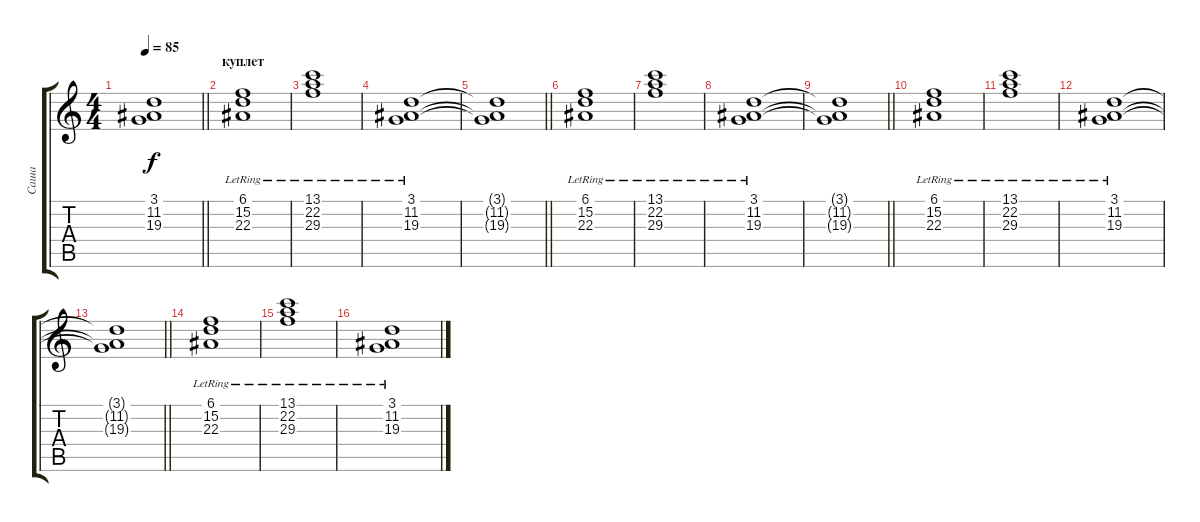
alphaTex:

\track ("Саша" "Саша") {instrument stringensemble1}
\staff {score tabs}
\tuning (E4 B3 G3 D3 A2 E2) {hide}
\ts (4 4)
\tempo 85
\clef g2
\barLineRight lightlight
\ks c
(3.1{t} 11.2{t} 19.3{t}).1{dy f} |
\section ("" "куплет")
(6.1{lr} 15.2{lr} 22.3{lr}).1 |
(13.1{lr} 22.2{lr} 29.3{lr}).1 |
(3.1{lr} 11.2{lr} 19.3{lr}).1 |
\barLineRight lightlight
(3.1{t} 11.2{t} 19.3{t}).1 |
(6.1{lr} 15.2{lr} 22.3{lr}).1 |
(13.1{lr} 22.2{lr} 29.3{lr}).1 |
(3.1{lr} 11.2{lr} 19.3{lr}).1 |
\barLineRight lightlight
(3.1{t} 11.2{t} 19.3{t}).1 |
(6.1{lr} 15.2{lr} 22.3{lr}).1 |
(13.1{lr} 22.2{lr} 29.3{lr}).1 |
(3.1{lr} 11.2{lr} 19.3{lr}).1 |
\barLineRight lightlight
(3.1{t} 11.2{t} 19.3{t}).1 |
(6.1{lr} 15.2{lr} 22.3{lr}).1 |
(13.1{lr} 22.2{lr} 29.3{lr}).1 |
(3.1{lr} 11.2{lr} 19.3{lr}).1
